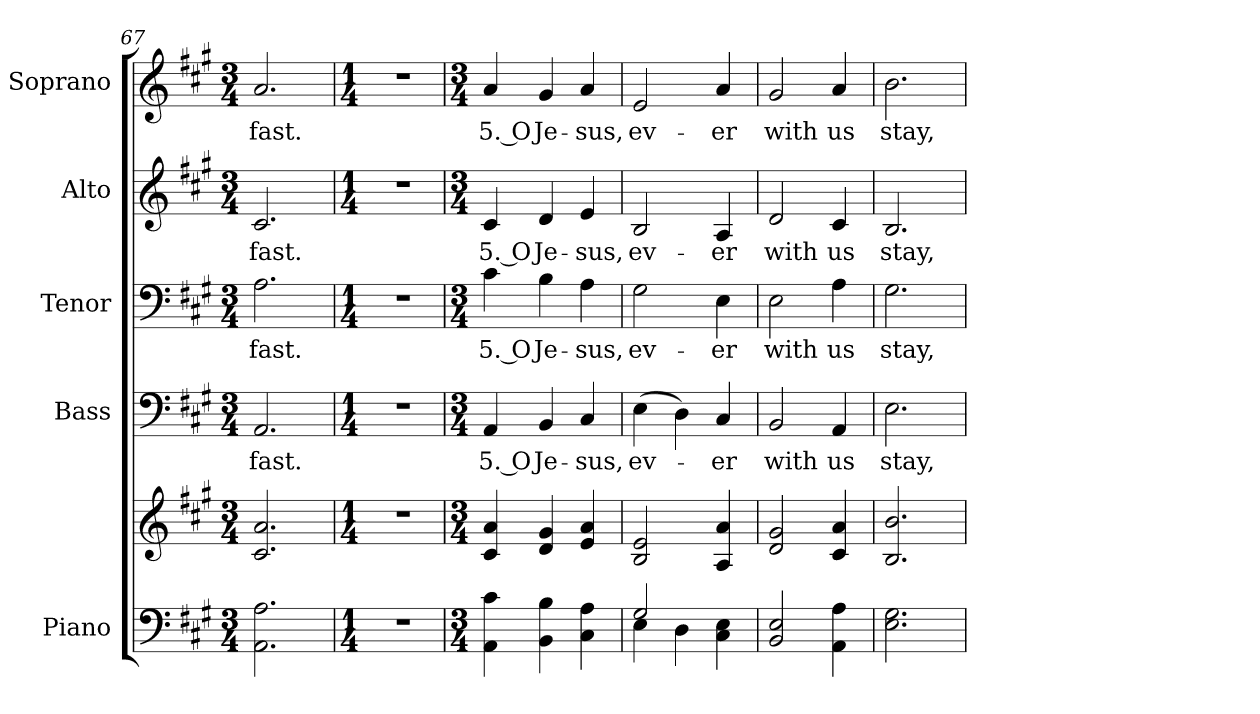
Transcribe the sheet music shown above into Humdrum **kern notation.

**kern	**kern	**kern	**text	**kern	**text	**kern	**text	**kern	**text
*part5	*part5	*part4	*part4	*part3	*part3	*part2	*part2	*part1	*part1
*staff6	*staff5	*staff4	*staff4	*staff3	*staff3	*staff2	*staff2	*staff1	*staff1
*I"Piano	*	*I"Bass	*	*I"Tenor	*	*I"Alto	*	*I"Soprano	*
*I'Pno.	*	*I'B.	*	*I'T.	*	*I'A.	*	*I'S.	*
*clefF4	*clefG2	*clefF4	*	*clefF4	*	*clefG2	*	*clefG2	*
*k[f#c#g#]	*k[f#c#g#]	*k[f#c#g#]	*	*k[f#c#g#]	*	*k[f#c#g#]	*	*k[f#c#g#]	*
*A:	*A:	*A:	*	*A:	*	*A:	*	*A:	*
*M3/4	*M3/4	*M3/4	*	*M3/4	*	*M3/4	*	*M3/4	*
=67	=67	=67	=67	=67	=67	=67	=67	=67	=67
!	!	!	!LO:LY:b:color=#000000	!	!	!	!	!	!
!	!	!	!	!	!LO:LY:b:color=#000000	!	!	!	!
!	!	!	!	!	!	!	!LO:LY:b:color=#000000	!	!
!	!	!	!	!	!	!	!	!	!LO:LY:b:color=#000000
2.AAi\ 2.Ai	2.c#i/ 2.ai	2.AAi/	fast.	2.Ai\	fast.	2.c#i/	fast.	2.ai/	fast.
!!LO:PB:g=z
=68	=68	=68	=68	=68	=68	=68	=68	=68	=68
*M1/4	*M1/4	*M1/4	*	*M1/4	*	*M1/4	*	*M1/4	*
!LO:N:vis=1	!LO:N:vis=1	!LO:N:vis=1	!	!LO:N:vis=1	!	!LO:N:vis=1	!	!LO:N:vis=1	!
4r	4r	4r	.	4r	.	4r	.	4r	.
=69	=69	=69	=69	=69	=69	=69	=69	=69	=69
*M3/4	*M3/4	*M3/4	*	*M3/4	*	*M3/4	*	*M3/4	*
!	!	!	!LO:LY:b:color=#000000	!	!	!	!	!	!
!	!	!	!	!	!LO:LY:b:color=#000000	!	!	!	!
!	!	!	!	!	!	!	!LO:LY:b:color=#000000	!	!
!	!	!	!	!	!	!	!	!	!LO:LY:b:color=#000000
4AAi\ 4c#i	4c#i/ 4ai	4AAi/	5. O	4c#i\	5. O	4c#i/	5. O	4ai/	5. O
!	!	!	!LO:LY:b:color=#000000	!	!	!	!	!	!
!	!	!	!	!	!LO:LY:b:color=#000000	!	!	!	!
!	!	!	!	!	!	!	!LO:LY:b:color=#000000	!	!
!	!	!	!	!	!	!	!	!	!LO:LY:b:color=#000000
4BBi\ 4Bi	4di/ 4g#i	4BBi/	Je-	4Bi\	Je-	4di/	Je-	4g#i/	Je-
!	!	!	!LO:LY:b:color=#000000	!	!	!	!	!	!
!	!	!	!	!	!LO:LY:b:color=#000000	!	!	!	!
!	!	!	!	!	!	!	!LO:LY:b:color=#000000	!	!
!	!	!	!	!	!	!	!	!	!LO:LY:b:color=#000000
4C#i\ 4Ai	4ei/ 4ai	4C#i/	-sus,	4Ai\	-sus,	4ei/	-sus,	4ai/	-sus,
=70	=70	=70	=70	=70	=70	=70	=70	=70	=70
*^	*	*	*	*	*	*	*	*	*
!	!	!	!	!LO:LY:b:color=#000000	!	!	!	!	!	!
!	!	!	!	!	!	!LO:LY:b:color=#000000	!	!	!	!
!	!	!	!	!	!	!	!	!LO:LY:b:color=#000000	!	!
!	!	!	!	!	!	!	!	!	!	!LO:LY:b:color=#000000
2G#i/	4Ei\	2Bi/ 2ei	(4Ei\	ev-	2G#i\	ev-	2Bi/	ev-	2ei/	ev-
.	4Di\	.	4Di\)	.	.	.	.	.	.	.
!	!	!	!	!LO:LY:b:color=#000000	!	!	!	!	!	!
!	!	!	!	!	!	!LO:LY:b:color=#000000	!	!	!	!
!	!	!	!	!	!	!	!	!LO:LY:b:color=#000000	!	!
!	!	!	!	!	!	!	!	!	!	!LO:LY:b:color=#000000
4C#i\ 4Ei	4ryy	4Ai/ 4ai	4C#i/	-er	4Ei\	-er	4Ai/	-er	4ai/	-er
*v	*v	*	*	*	*	*	*	*	*	*
!!LO:PB:g=z
=71	=71	=71	=71	=71	=71	=71	=71	=71	=71
*^	*	*	*	*	*	*	*	*	*
!	!	!	!	!LO:LY:b:color=#000000	!	!	!	!	!	!
*v	*v	*	*	*	*	*	*	*	*	*
*^	*	*	*	*	*	*	*	*	*
!	!	!	!	!	!	!LO:LY:b:color=#000000	!	!	!	!
*v	*v	*	*	*	*	*	*	*	*	*
*^	*	*	*	*	*	*	*	*	*
!	!	!	!	!	!	!	!	!LO:LY:b:color=#000000	!	!
*v	*v	*	*	*	*	*	*	*	*	*
*^	*	*	*	*	*	*	*	*	*
!	!	!	!	!	!	!	!	!	!	!LO:LY:b:color=#000000
*v	*v	*	*	*	*	*	*	*	*	*
2BBi/ 2Ei	2di/ 2g#i	2BBi/	with	2Ei\	with	2di/	with	2g#i/	with
!	!	!	!LO:LY:b:color=#000000	!	!	!	!	!	!
!	!	!	!	!	!LO:LY:b:color=#000000	!	!	!	!
!	!	!	!	!	!	!	!LO:LY:b:color=#000000	!	!
!	!	!	!	!	!	!	!	!	!LO:LY:b:color=#000000
4AAi\ 4Ai	4c#i/ 4ai	4AAi/	us	4Ai\	us	4c#i/	us	4ai/	us
=72	=72	=72	=72	=72	=72	=72	=72	=72	=72
!	!	!	!LO:LY:b:color=#000000	!	!	!	!	!	!
!	!	!	!	!	!LO:LY:b:color=#000000	!	!	!	!
!	!	!	!	!	!	!	!LO:LY:b:color=#000000	!	!
!	!	!	!	!	!	!	!	!	!LO:LY:b:color=#000000
2.Ei\ 2.G#i	2.Bi/ 2.bi	2.Ei\	stay,	2.G#i\	stay,	2.Bi/	stay,	2.bi\	stay,
=	=	=	=	=	=	=	=	=	=
*-	*-	*-	*-	*-	*-	*-	*-	*-	*-
